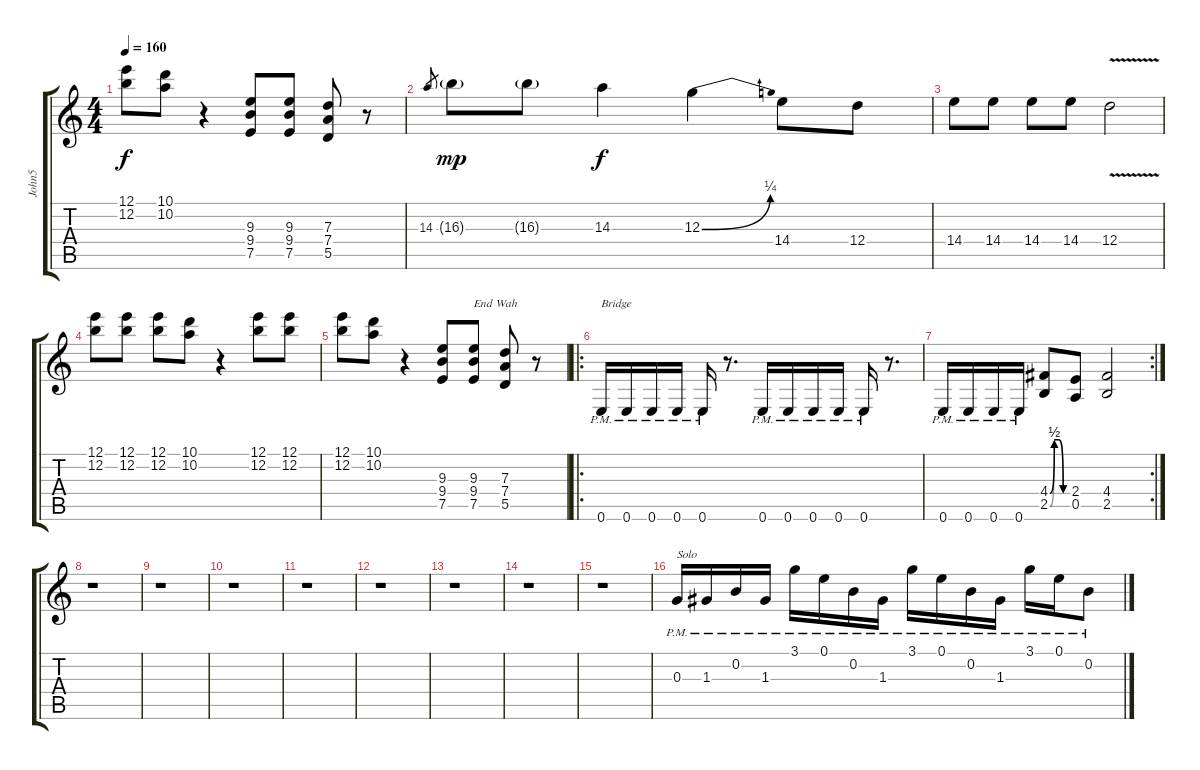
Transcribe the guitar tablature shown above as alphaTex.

\track ("John5" "John5") {instrument distortionguitar}
\staff {score tabs}
\tuning (E4 B3 G3 D3 A2 E2) {hide}
\ts (4 4)
\tempo 160
\clef g2
\ks c
(12.1 12.2).8{dy f} (10.1 10.2).8 r.4 (9.3 9.4 7.5).8 (9.3 9.4 7.5).8 (7.3 7.4 5.5).8 r.8 |
14.3.8{gr} 16.3{g}.8{dy mp} 16.3{g}.8 14.3.4{dy f} 12.3{be (bend 0 0 60 1)}.4 14.4.8 12.4.8 |
14.4.8 14.4.8 14.4.8 14.4.8 12.4{v}.2 |
(12.1 12.2).8 (12.1 12.2).8 (12.1 12.2).8 (10.1 10.2).8 r.4 (12.1 12.2).8 (12.1 12.2).8 |
(12.1 12.2).8 (10.1 10.2).8 r.4 (9.3 9.4 7.5).8 (9.3 9.4 7.5).8{txt "End Wah"} (7.3 7.4 5.5).8 r.8 |
\ro
0.6{pm}.16{txt "Bridge"} 0.6{pm}.16 0.6{pm}.16 0.6{pm}.16 0.6{pm}.16 r.8{d} 0.6{pm}.16 0.6{pm}.16 0.6{pm}.16 0.6{pm}.16 0.6{pm}.16 r.8{d} |
\rc 2
0.6{pm}.16 0.6{pm}.16 0.6{pm}.16 0.6{pm}.16 (4.4{be (custom 0 0 15 2 30 2 45 0 60 0)} 2.5{be (custom 0 0 15 2 30 2 45 0 60 0)}).8 (2.4 0.5).8 (4.4 2.5).2 |
r.1 |
r.1 |
r.1 |
r.1 |
r.1 |
r.1 |
r.1 |
r.1 |
0.3{pm}.16{txt "Solo"} 1.3{pm}.16 0.2{pm}.16 1.3{pm}.16 3.1{pm}.16 0.1{pm}.16 0.2{pm}.16 1.3{pm}.16 3.1{pm}.16 0.1{pm}.16 0.2{pm}.16 1.3{pm}.16 3.1{pm}.16 0.1{pm}.16 0.2{pm}.8
